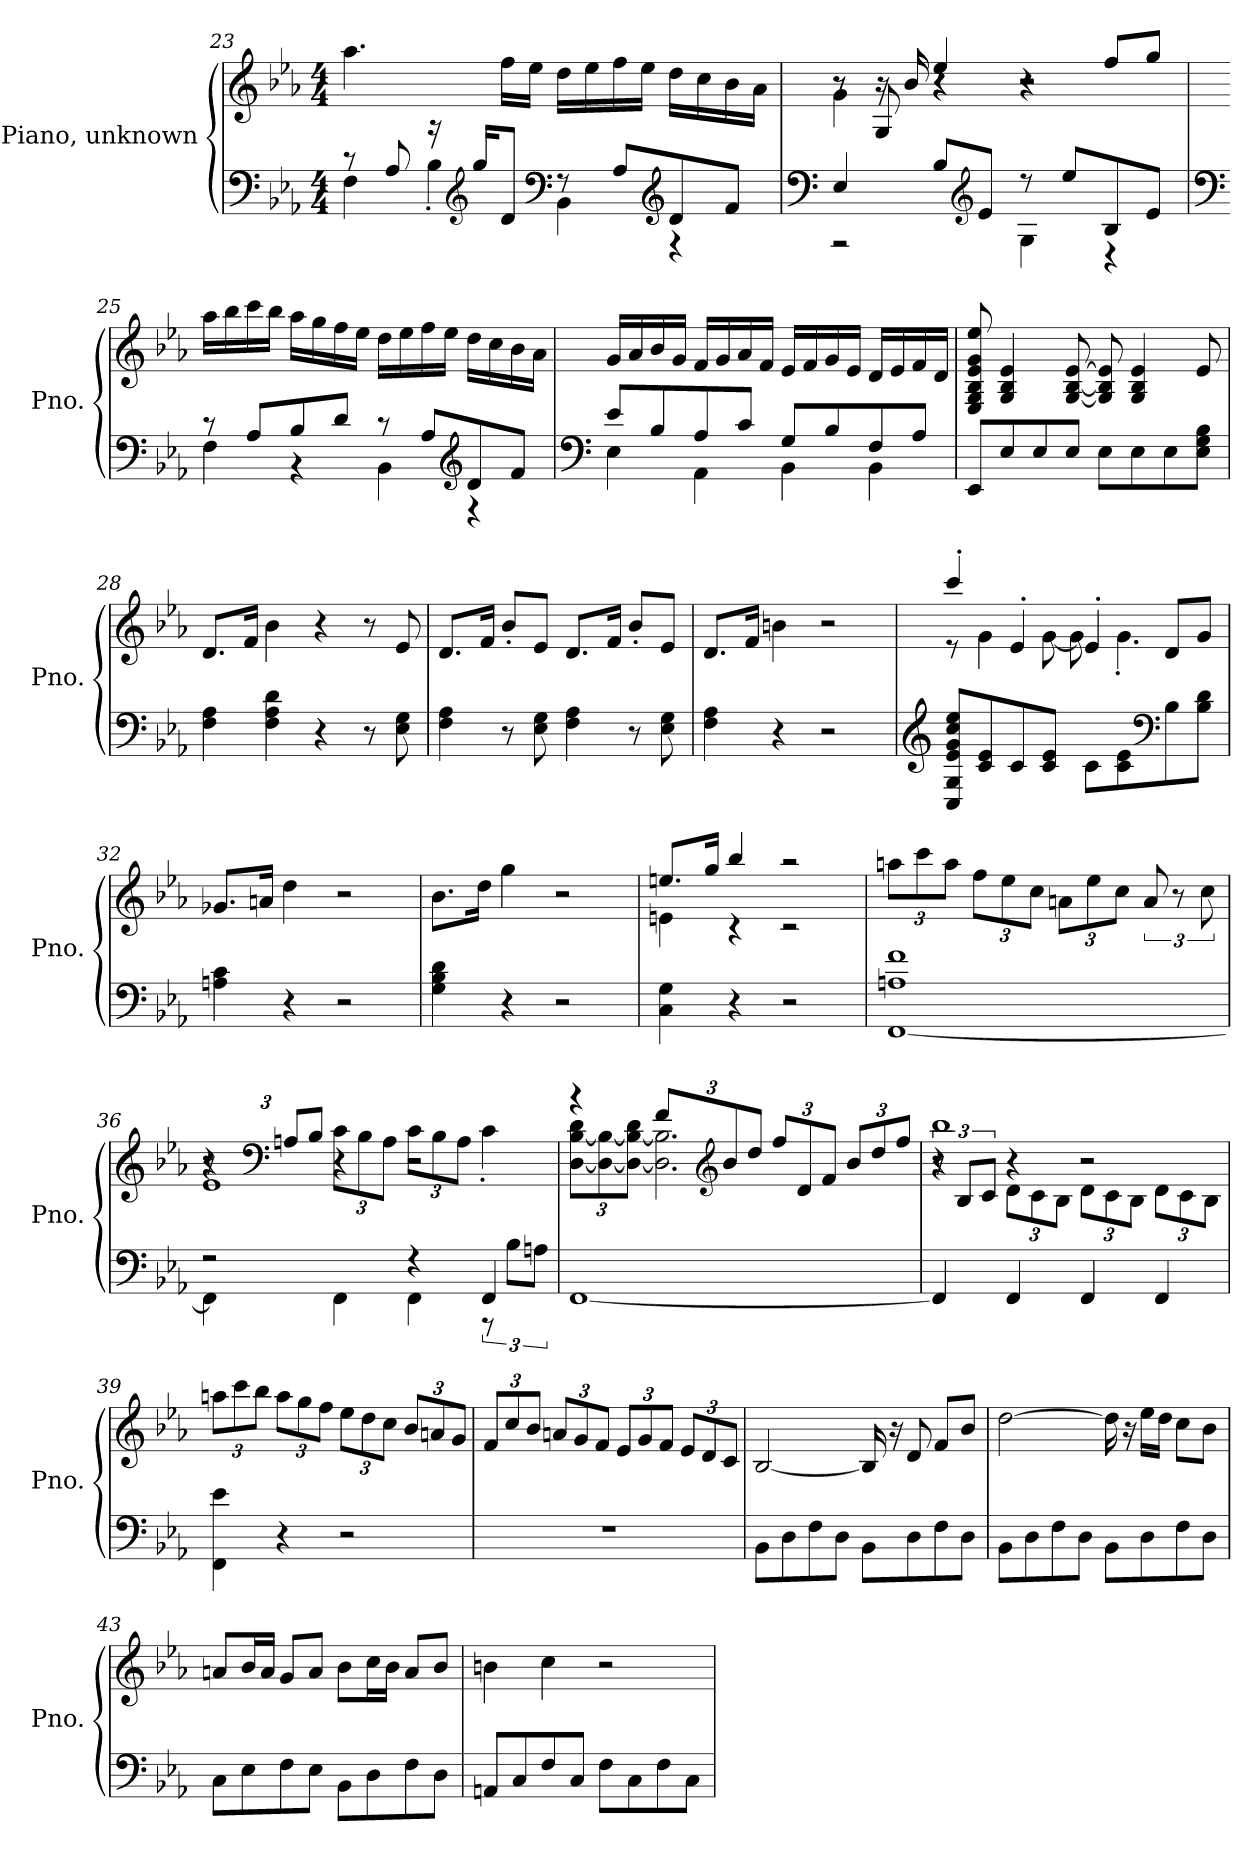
**kern	**kern
*part1	*part1
*staff2	*staff1
*I"Piano, unknown	*
*I'Pno.	*
*clefF4	*clefG2
*k[b-e-a-]	*k[b-e-a-]
*M4/4	*M4/4
=23	=23
*^	*
8r	4F\	4.aa-\
8A-/	.	.
16r	4B-'\	.
*clefG2	*	*
16gg/KL	.	.
8d/J	.	16ff\LL
.	.	16ee-\JJ
*clefF4	*	*
8r	4BB-\	16dd\LL
.	.	16ee-\
8A-/L	.	16ff\
.	.	16ee-\JJ
*clefG2	*	*
8d/	4r	16dd\LL
.	.	16cc\
8f/J	.	16b-\
.	.	16a-\JJ
!!LO:LB:g=z
=24	=24	=24
*clefF4	*	*
*	*	*^
*	*	*	*^
4E-/	2r	8r	4g\	8r
.	.	16r	.	8G/
.	.	16b-/	.	.
8B-/L	.	4ee-/	4r	4r
*clefG2	*	*	*	*
8e-/J	.	.	.	.
8r	4G\	4r	2r	2r
8ee-/L	.	.	.	.
8B-/	4r	8ff/L	.	.
8e-/J	.	8gg/J	.	.
*	*	*v	*v	*v
=25	=25	=25
*clefF4	*	*
8r	4F\	16aa-\LL
.	.	16bb-\
8A-/L	.	16ccc\
.	.	16bb-\JJ
8B-/	4r	16aa-\LL
.	.	16gg\
8d/J	.	16ff\
.	.	16ee-\JJ
8r	4BB-\	16dd\LL
.	.	16ee-\
8A-/L	.	16ff\
.	.	16ee-\JJ
*clefG2	*	*
8d/	4r	16dd\LL
.	.	16cc\
8f/J	.	16b-\
.	.	16a-\JJ
!!LO:LB:g=z
=26	=26	=26
*clefF4	*	*
8e-/L	4E-\	16g/LL
.	.	16a-/
8B-/	.	16b-/
.	.	16g/JJ
8A-/	4AA-\	16f/LL
.	.	16g/
8c/J	.	16a-/
.	.	16f/JJ
8G/L	4BB-\	16e-/LL
.	.	16f/
8B-/	.	16g/
.	.	16e-/JJ
8F/	4BB-\	16d/LL
.	.	16e-/
8A-/J	.	16f/
.	.	16d/JJ
*v	*v	*
=27	=27
8EE-/L	8E-/ 8G/ 8B-/ 8e-/ 8g/ 8ee-/
8E-/	4G/ 4B-/ 4e-/
8E-/	.
8E-/J	[8G/ [8B-/ [8e-/
8E-\L	8G/] 8B-/] 8e-/]
8E-\	4G/ 4B-/ 4e-/
8E-\	.
8E-\ 8G\ 8B-\J	8e-/
=28	=28
4F\ 4A-\	8.d/L
.	16f/Jk
4F\ 4A-\ 4d\	4b-\
4r	4r
8r	8r
8E-\ 8G\	8e-/
=29	=29
4F\ 4A-\	8.d/L
.	16f/Jk
8r	8b-'/L
8E-\ 8G\	8e-/J
4F\ 4A-\	8.d/L
.	16f/Jk
8r	8b-'/L
8E-\ 8G\	8e-/J
!!LO:LB:g=z
=30	=30
4F\ 4A-\	8.d/L
.	16f/Jk
4r	4bn\
2r	2r
=31	=31
*clefG2	*
*	*^
8C/ 8G/ 8e-/ 8g/ 8cc/ 8ee-/L	4ccc'/	8r
8c/ 8e-/	.	4g\
8c/	4e-'/	.
8c/ 8e-/J	.	[8g\
8c\L	4e-'/	8g\]
8c\ 8e-\	.	4.g'\
*clefF4	*	*
8B-\	8d/L	.
8B-\ 8d\J	8g/J	.
*	*v	*v
=32	=32
4An\ 4c\	8.g-X/L
.	16an/Jk
4r	4dd\
2r	2r
=33	=33
4G\ 4B-\ 4d\	8.b-\L
.	16dd\Jk
4r	4gg\
2r	2r
=34	=34
*	*^
4C\ 4G\	8.een/L	4en\
.	16gg/Jk	.
4r	4bb-/	4r
2r	2r	2r
*	*v	*v
!!LO:LB:g=z
=35	=35
*^	*
*	*	*Xbrackettup
1An 1f	[1FF	12aan\L
.	.	12ccc\
.	.	12aa\J
.	.	12ff\L
.	.	12ee-\
.	.	12cc\J
.	.	12an\L
.	.	12ee-\
.	.	12cc\J
*	*	*brackettup
.	.	12a/
.	.	12r
.	.	12cc\
=36	=36	=36
*	*	*^
*	*	*	*^
2r	4FF\]	1e-	4r	12r
*	*	*clefF4	*	*
.	.	.	.	12An/L
.	.	.	.	12B-/J
*	*	*	*Xbrackettup	*
.	4FF\	.	12c\L	4r
.	.	.	12B-\	.
.	.	.	12A\J	.
4r	4FF\	.	12c\L	2r
.	.	.	12B-\	.
.	.	.	12A\J	.
4FF/	12r	.	4c'\	.
.	12B-\L	.	.	.
.	12An\J	.	.	.
*v	*v	*	*	*
*	*	*v	*v
!!LO:LB:g=z
=37	=37	=37
[1FF	4r	[12D\ [12B-\ 12d\L
.	.	12D\_ 12B-\_
.	.	12D\_ 12B-\_ 12d\J
.	12f/L	2.D\] 2.B-\]
*	*clefG2	*
.	12b-/	.
.	12dd/J	.
.	12ff/L	.
.	12d/	.
.	12f/J	.
.	12b-/L	.
.	12dd/	.
.	12ff/J	.
=38	=38	=38
*	*	*^
*	*	*	*brackettup
4FF/]	1bb-	4r	12r
.	.	.	12B-/L
.	.	.	12c/J
*	*	*Xbrackettup	*
4FF/	.	12d\L	4r
.	.	12c\	.
.	.	12B-\J	.
4FF/	.	12d\L	2r
.	.	12c\	.
.	.	12B-\J	.
4FF/	.	12d\L	.
.	.	12c\	.
.	.	12B-\J	.
*	*v	*v	*v
=39	=39
4FF\ 4e-\	12aan\L
.	12ccc\
.	12bb-\J
4r	12aa\L
.	12gg\
.	12ff\J
2r	12ee-\L
.	12dd\
.	12cc\J
.	12b-/L
.	12an/
.	12g/J
!!LO:PB:g=z
=40	=40
1r	12f/L
.	12cc/
.	12b-/J
.	12an/L
.	12g/
.	12f/J
.	12e-/L
.	12g/
.	12f/J
.	12e-/L
.	12d/
.	12c/J
=41	=41
8BB-\L	[2B-/
8D\	.
8F\	.
8D\J	.
8BB-\L	16B-/]
.	16r
8D\	8d/
8F\	8f/L
8D\J	8b-/J
=42	=42
8BB-\L	[2dd\
8D\	.
8F\	.
8D\J	.
8BB-\L	16dd\]
.	16r
8D\	16ee-\LL
.	16dd\JJ
8F\	8cc\L
8D\J	8b-\J
=43	=43
8C\L	8an/L
8E-\	16b-/L
.	16a/JJ
8F\	8g/L
8E-\J	8a/J
8BB-\L	8b-\L
8D\	16cc\L
.	16b-\JJ
8F\	8a/L
8D\J	8b-/J
!!LO:LB:g=z
=44	=44
8AAn/L	4bn\
8C/	.
8F/	4cc\
8C/J	.
8F\L	2r
8C\	.
8F\	.
8C\J	.
=	=
*-	*-
